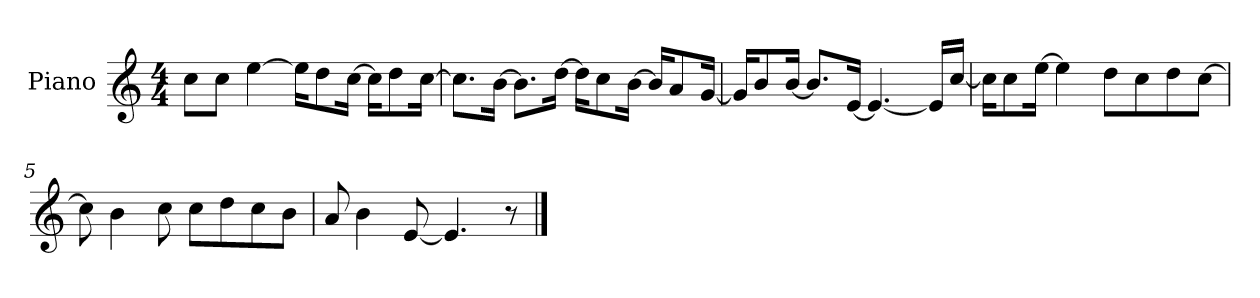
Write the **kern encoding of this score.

**kern
*part1
*staff1
*I"Piano
*I'P-no
*clefG2
*k[]
*M4/4
*MM90
=1
8cc\L
8cc\J
[4ee\
16ee\KL]
8dd\
[16cc\Jk
16cc\KL]
8dd\
[16cc\Jk
=2
8.cc\L]
[16b\Jk
8.b\L]
[16dd\Jk
16dd\KL]
8cc\
[16b\Jk
16b/KL]
8a/
[16g/Jk
=3
16g/KL]
8b/
[16b/Jk
8.b/L]
[16e/Jk
4.e/_
16e/LL]
[16cc/JJ
=4
16cc\KL]
8cc\
[16ee\Jk
4ee\]
8dd\L
8cc\
8dd\
[8cc\J
!!LO:LB:g=z
=5
8cc\]
4b\
8cc\
8cc\L
8dd\
8cc\
8b\J
=6
8a/
4b\
[8e/
4.e/]
8r
==
*-
